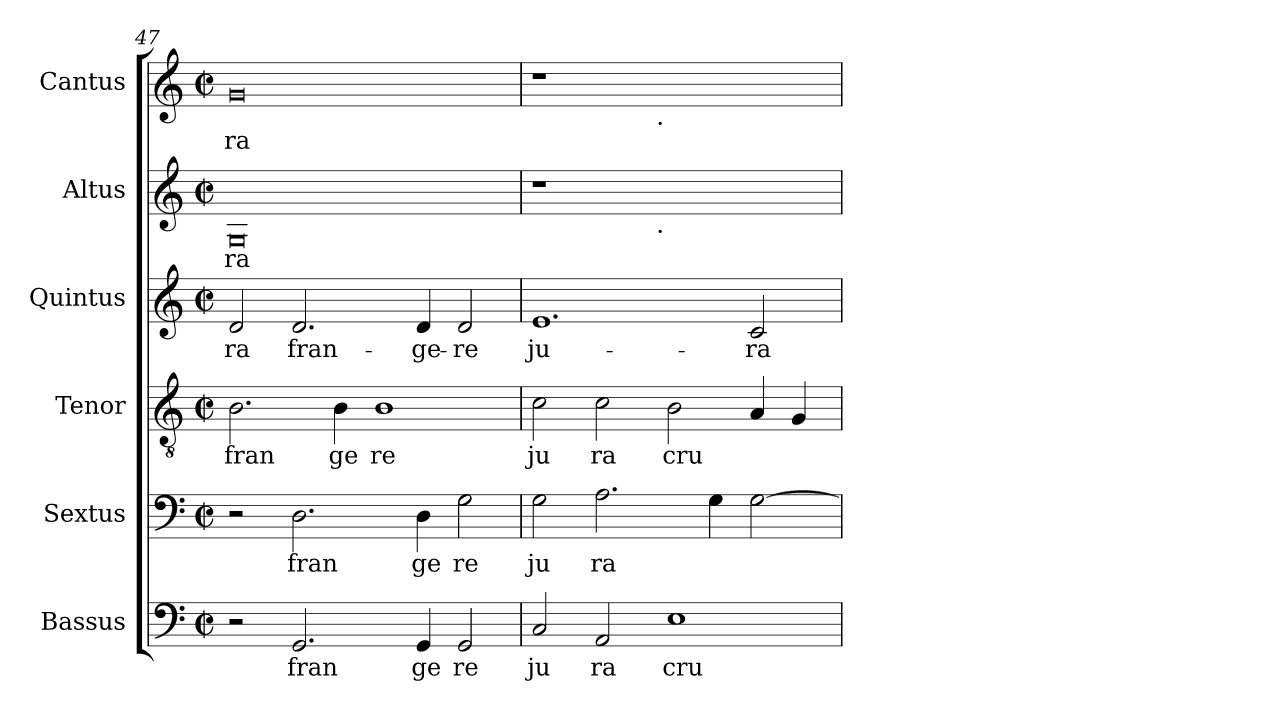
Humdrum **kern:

**kern	**text	**kern	**text	**kern	**text	**kern	**text	**kern	**text	**kern	**text
*part6	*part6	*part5	*part5	*part4	*part4	*part3	*part3	*part2	*part2	*part1	*part1
*staff6	*staff6	*staff5	*staff5	*staff4	*staff4	*staff3	*staff3	*staff2	*staff2	*staff1	*staff1
*I"Bassus	*	*I"Sextus	*	*I"Tenor	*	*I"Quintus	*	*I"Altus	*	*I"Cantus	*
*I'Bassus	*	*I'Sextus	*	*I'Tenor	*	*I'Quintus	*	*I'Altus	*	*I'Cantus	*
!!LO:LB:g=z
*clefF4	*	*clefF4	*	*clefGv2	*	*clefG2	*	*clefG2	*	*clefG2	*
*k[]	*	*k[]	*	*k[]	*	*k[]	*	*k[]	*	*k[]	*
*C:	*	*C:	*	*C:	*	*C:	*	*C:	*	*C:	*
*M2/2	*	*M2/2	*	*M2/2	*	*M2/2	*	*M2/2	*	*M2/2	*
*met(c|)	*	*met(c|)	*	*met(c|)	*	*met(c|)	*	*met(c|)	*	*met(c|)	*
=47	=47	=47	=47	=47	=47	=47	=47	=47	=47	=47	=47
!	!	!	!	!	!LO:LY:b:cj	!	!LO:LY:b:cj	!	!LO:LY:b:cj	!	!LO:LY:b:cj
2r	.	2r	.	2.B\	fran	2d/	-ra	0G	ra	0g	-ra
!	!LO:LY:b	!	!LO:LY:b:cj	!	!	!	!LO:LY:b:cj	!	!	!	!
2.GG/	fran	2.D\	fran	.	.	2.d/	fran-	.	.	.	.
!	!	!	!	!	!LO:LY:b:cj	!	!	!	!	!	!
.	.	.	.	4B\	ge	.	.	.	.	.	.
!	!	!	!	!	!LO:LY:b:cj	!	!	!	!	!	!
.	.	.	.	1B	re	.	.	.	.	.	.
!	!LO:LY:b	!	!LO:LY:b:cj	!	!	!	!LO:LY:b:cj	!	!	!	!
4GG/	ge	4D\	ge	.	.	4d/	-ge-	.	.	.	.
!	!LO:LY:b	!	!LO:LY:b:cj	!	!	!	!LO:LY:b:cj	!	!	!	!
2GG/	re	2G\	re	.	.	2d/	-re	.	.	.	.
=48	=48	=48	=48	=48	=48	=48	=48	=48	=48	=48	=48
!	!LO:LY:b	!	!LO:LY:b:cj	!	!LO:LY:b:cj	!	!LO:LY:b:cj	!	!	!	!
*	*	*	*	*	*	*	*	*^	*	*^	*
2C/	ju	2G\	ju	2c\	ju	1.e	ju-	1r	2ryy	.	1r	2ryy	.
!	!LO:LY:b	!	!LO:LY:b:cj	!	!LO:LY:b:cj	!	!	!	!	!	!	!	!
2AA/	ra	2.A\	ra	2c\	ra	.	.	.	4...ryy	.	.	4...ryy	.
!	!	!	!	!	!	!	!	!	!	!	!	!LO:TX:b:t=.	!
!	!	!	!	!	!	!	!	!	!LO:TX:b:t=.	!	!	!	!
.	.	.	.	.	.	.	.	.	1ryy	.	.	1ryy	.
!	!LO:LY:b	!	!	!	!LO:LY:b:cj	!	!	!	!	!	!	!	!
1E	cru	.	.	2B\	cru	.	.	1ryy	.	.	1ryy	.	.
!	!	!	!LO:LY:b:cj	!	!	!	!	!	!	!	!	!	!
.	.	4G\	.	.	.	.	.	.	.	.	.	.	.
!	!	!	!LO:LY:b:cj	!	!LO:LY:b:cj	!	!LO:LY:b:cj	!	!	!	!	!	!
.	.	[>2G\	.	4A/	.	2c/	-ra	.	.	.	.	.	.
!	!	!	!	!	!LO:LY:b:cj	!	!	!	!	!	!	!	!
.	.	.	.	4G/	.	.	.	.	.	.	.	.	.
.	.	.	.	.	.	.	.	.	32ryy	.	.	32ryy	.
*	*	*	*	*	*	*	*	*v	*v	*	*	*	*
*	*	*	*	*	*	*	*	*	*	*v	*v	*
=	=	=	=	=	=	=	=	=	=	=	=
*-	*-	*-	*-	*-	*-	*-	*-	*-	*-	*-	*-
